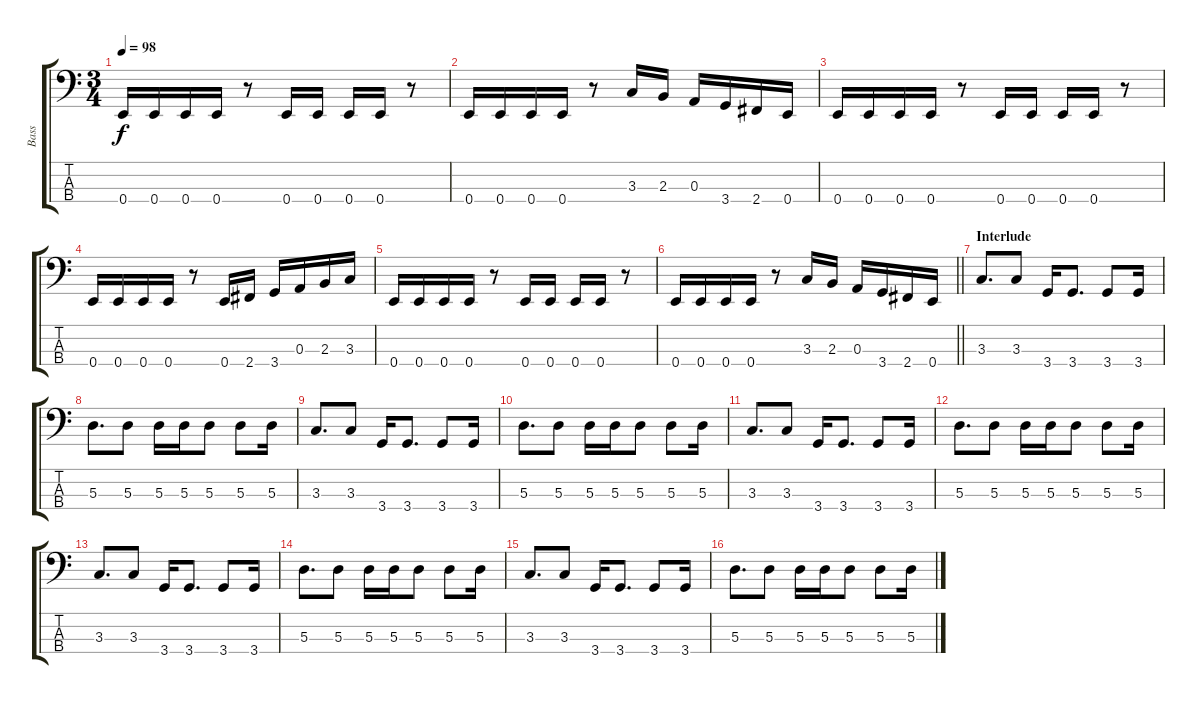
\track ("Bass" "Bass") {instrument electricbassfinger}
\staff {score tabs}
\tuning (G2 D2 A1 E1) {hide}
\ts (3 4)
\tempo 98
\clef f4
\ks c
0.4.16{dy f} 0.4.16 0.4.16 0.4.16 r.8 0.4.16 0.4.16 0.4.16 0.4.16 r.8 |
0.4.16 0.4.16 0.4.16 0.4.16 r.8 3.3.16 2.3.16 0.3.16 3.4.16 2.4.16 0.4.16 |
0.4.16 0.4.16 0.4.16 0.4.16 r.8 0.4.16 0.4.16 0.4.16 0.4.16 r.8 |
0.4.16 0.4.16 0.4.16 0.4.16 r.8 0.4.16 2.4.16 3.4.16 0.3.16 2.3.16 3.3.16 |
0.4.16 0.4.16 0.4.16 0.4.16 r.8 0.4.16 0.4.16 0.4.16 0.4.16 r.8 |
\barLineRight lightlight
0.4.16 0.4.16 0.4.16 0.4.16 r.8 3.3.16 2.3.16 0.3.16 3.4.16 2.4.16 0.4.16 |
\section ("" "Interlude")
3.3.8{d} 3.3.8 3.4.16 3.4.8{d} 3.4.8 3.4.16 |
5.3.8{d} 5.3.8 5.3.16 5.3.16 5.3.8 5.3.8 5.3.16 |
3.3.8{d} 3.3.8 3.4.16 3.4.8{d} 3.4.8 3.4.16 |
5.3.8{d} 5.3.8 5.3.16 5.3.16 5.3.8 5.3.8 5.3.16 |
3.3.8{d} 3.3.8 3.4.16 3.4.8{d} 3.4.8 3.4.16 |
5.3.8{d} 5.3.8 5.3.16 5.3.16 5.3.8 5.3.8 5.3.16 |
3.3.8{d} 3.3.8 3.4.16 3.4.8{d} 3.4.8 3.4.16 |
5.3.8{d} 5.3.8 5.3.16 5.3.16 5.3.8 5.3.8 5.3.16 |
3.3.8{d} 3.3.8 3.4.16 3.4.8{d} 3.4.8 3.4.16 |
5.3.8{d} 5.3.8 5.3.16 5.3.16 5.3.8 5.3.8 5.3.16
